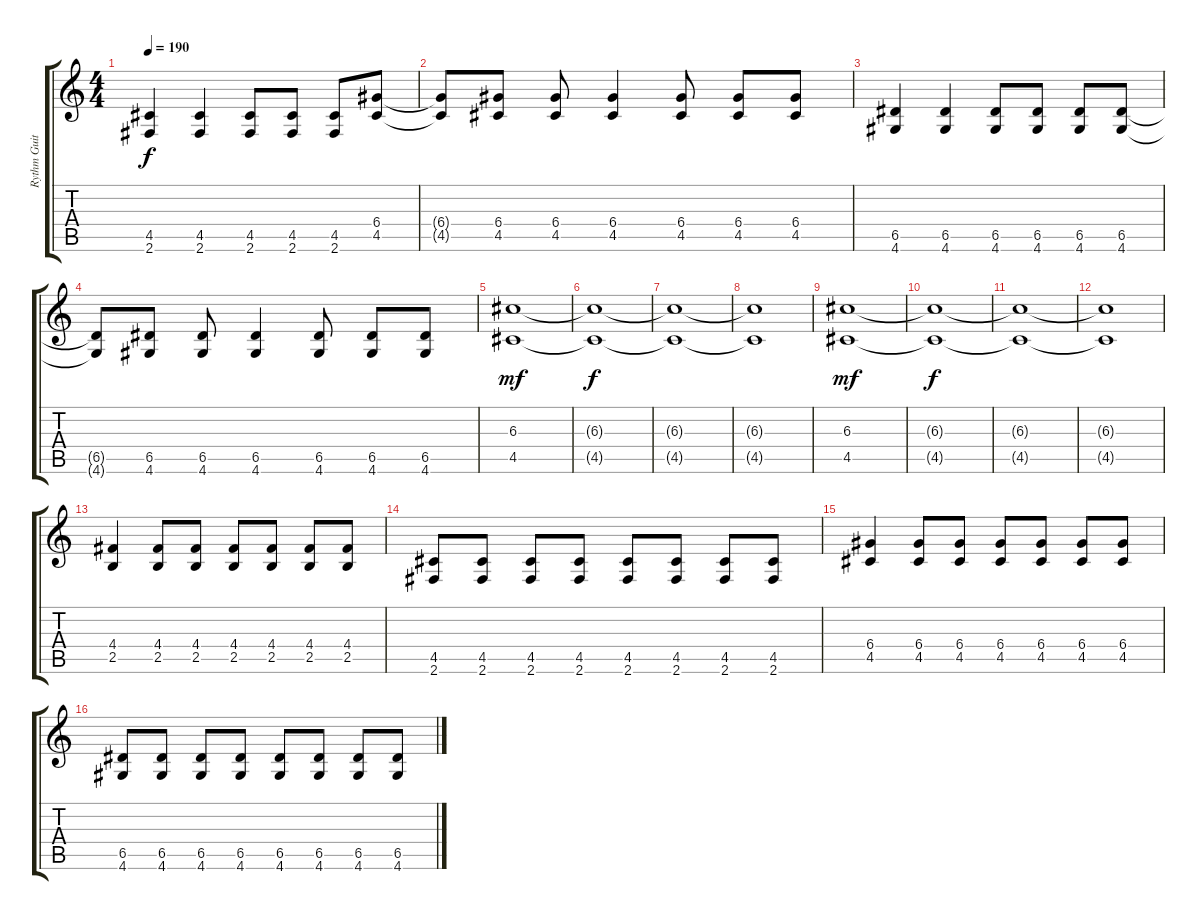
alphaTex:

\track ("Rythm Guitar" "Rythm Guit") {instrument distortionguitar}
\staff {score tabs}
\tuning (E4 B3 G3 D3 A2 E2) {hide}
\ts (4 4)
\tempo 190
\clef g2
\ks c
(4.5 2.6).4{dy f} (4.5 2.6).4 (4.5 2.6).8 (4.5 2.6).8 (4.5 2.6).8 (6.4 4.5).8 |
(6.4{t} 4.5{t}).8 (6.4 4.5).8 (6.4 4.5).8 (6.4 4.5).4 (6.4 4.5).8 (6.4 4.5).8 (6.4 4.5).8 |
(6.5 4.6).4 (6.5 4.6).4 (6.5 4.6).8 (6.5 4.6).8 (6.5 4.6).8 (6.5 4.6).8 |
(6.5{t} 4.6{t}).8 (6.5 4.6).8 (6.5 4.6).8 (6.5 4.6).4 (6.5 4.6).8 (6.5 4.6).8 (6.5 4.6).8 |
(6.3 4.5).1{dy mf} |
(6.3{t} 4.5{t}).1{dy f} |
(6.3{t} 4.5{t}).1 |
(6.3{t} 4.5{t}).1 |
(6.3 4.5).1{dy mf} |
(6.3{t} 4.5{t}).1{dy f} |
(6.3{t} 4.5{t}).1 |
(6.3{t} 4.5{t}).1 |
(4.4 2.5).4 (4.4 2.5).8 (4.4 2.5).8 (4.4 2.5).8 (4.4 2.5).8 (4.4 2.5).8 (4.4 2.5).8 |
(4.5 2.6).8 (4.5 2.6).8 (4.5 2.6).8 (4.5 2.6).8 (4.5 2.6).8 (4.5 2.6).8 (4.5 2.6).8 (4.5 2.6).8 |
(6.4 4.5).4 (6.4 4.5).8 (6.4 4.5).8 (6.4 4.5).8 (6.4 4.5).8 (6.4 4.5).8 (6.4 4.5).8 |
(6.5 4.6).8 (6.5 4.6).8 (6.5 4.6).8 (6.5 4.6).8 (6.5 4.6).8 (6.5 4.6).8 (6.5 4.6).8 (6.5 4.6).8
